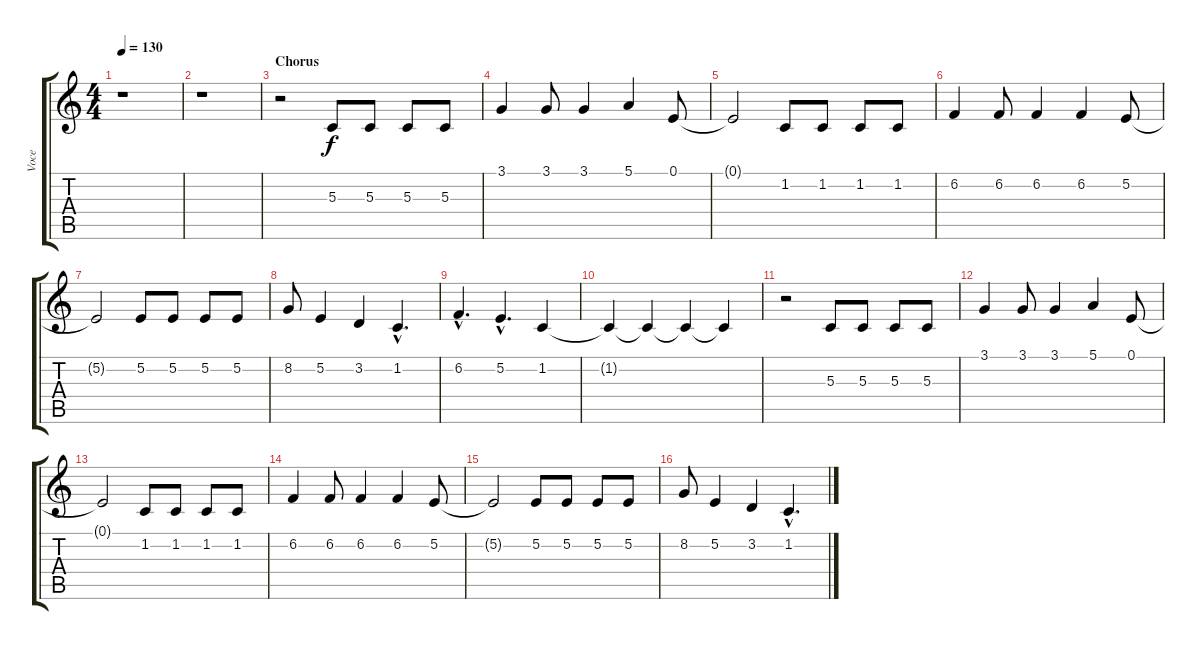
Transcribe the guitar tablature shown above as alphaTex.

\track ("Voce" "Voce") {instrument lead3calliope}
\staff {score tabs}
\tuning (E4 B3 G3 D3 A2 E2) {hide}
\ts (4 4)
\tempo 130
\clef g2
\ks c
r.1{dy f} |
r.1 |
\section ("" "Chorus")
r.2 5.3.8 5.3.8 5.3.8 5.3.8 |
3.1.4 3.1.8 3.1.4 5.1.4 0.1.8 |
0.1{t}.2 1.2.8 1.2.8 1.2.8 1.2.8 |
6.2.4 6.2.8 6.2.4 6.2.4 5.2.8 |
5.2{t}.2 5.2.8 5.2.8 5.2.8 5.2.8 |
8.2.8 5.2.4 3.2.4 1.2{hac}.4{d} |
6.2{hac}.4{d} 5.2{hac}.4{d} 1.2.4 |
1.2{t}.4 1.2{t}.4 1.2{t}.4 1.2{t}.4 |
r.2 5.3.8 5.3.8 5.3.8 5.3.8 |
3.1.4 3.1.8 3.1.4 5.1.4 0.1.8 |
0.1{t}.2 1.2.8 1.2.8 1.2.8 1.2.8 |
6.2.4 6.2.8 6.2.4 6.2.4 5.2.8 |
5.2{t}.2 5.2.8 5.2.8 5.2.8 5.2.8 |
8.2.8 5.2.4 3.2.4 1.2{hac}.4{d}
